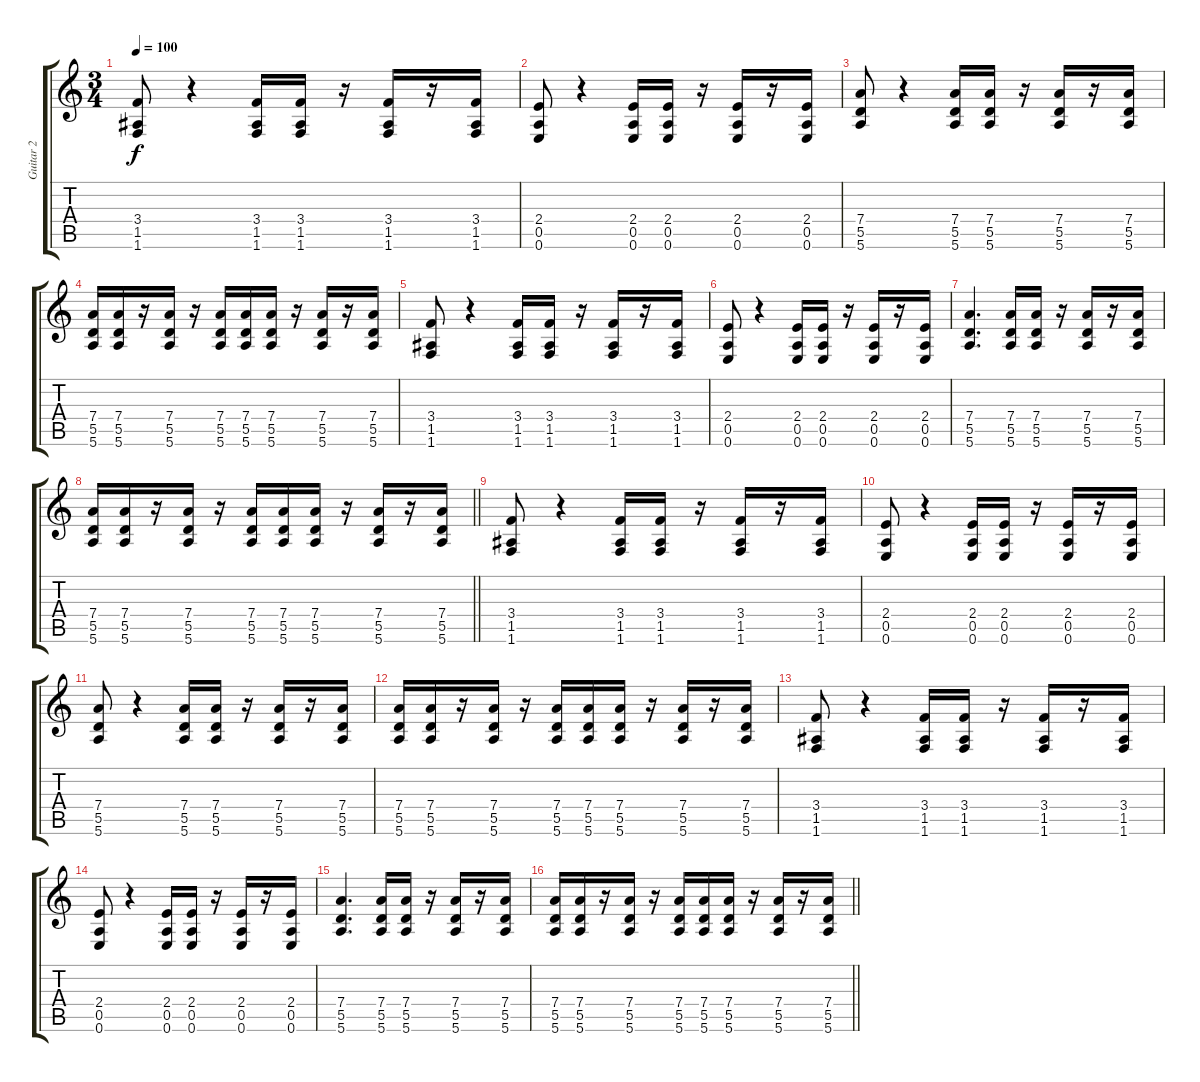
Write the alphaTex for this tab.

\track ("Guitar 2" "Guitar 2") {instrument overdrivenguitar}
\staff {score tabs}
\tuning (E4 B3 G3 D3 A2 E2) {hide}
\ts (3 4)
\tempo 100
\clef g2
\ks c
(3.4 1.5 1.6).8{dy f} r.4 (3.4 1.5 1.6).16 (3.4 1.5 1.6).16 r.16 (3.4 1.5 1.6).16 r.16 (3.4 1.5 1.6).16 |
(2.4 0.5 0.6).8 r.4 (2.4 0.5 0.6).16 (2.4 0.5 0.6).16 r.16 (2.4 0.5 0.6).16 r.16 (2.4 0.5 0.6).16 |
(7.4 5.5 5.6).8 r.4 (7.4 5.5 5.6).16 (7.4 5.5 5.6).16 r.16 (7.4 5.5 5.6).16 r.16 (7.4 5.5 5.6).16 |
(7.4 5.5 5.6).16 (7.4 5.5 5.6).16 r.16 (7.4 5.5 5.6).16 r.16 (7.4 5.5 5.6).16 (7.4 5.5 5.6).16 (7.4 5.5 5.6).16 r.16 (7.4 5.5 5.6).16 r.16 (7.4 5.5 5.6).16 |
(3.4 1.5 1.6).8 r.4 (3.4 1.5 1.6).16 (3.4 1.5 1.6).16 r.16 (3.4 1.5 1.6).16 r.16 (3.4 1.5 1.6).16 |
(2.4 0.5 0.6).8 r.4 (2.4 0.5 0.6).16 (2.4 0.5 0.6).16 r.16 (2.4 0.5 0.6).16 r.16 (2.4 0.5 0.6).16 |
(7.4 5.5 5.6).4{d} (7.4 5.5 5.6).16 (7.4 5.5 5.6).16 r.16 (7.4 5.5 5.6).16 r.16 (7.4 5.5 5.6).16 |
\barLineRight lightlight
(7.4 5.5 5.6).16 (7.4 5.5 5.6).16 r.16 (7.4 5.5 5.6).16 r.16 (7.4 5.5 5.6).16 (7.4 5.5 5.6).16 (7.4 5.5 5.6).16 r.16 (7.4 5.5 5.6).16 r.16 (7.4 5.5 5.6).16 |
(3.4 1.5 1.6).8 r.4 (3.4 1.5 1.6).16 (3.4 1.5 1.6).16 r.16 (3.4 1.5 1.6).16 r.16 (3.4 1.5 1.6).16 |
(2.4 0.5 0.6).8 r.4 (2.4 0.5 0.6).16 (2.4 0.5 0.6).16 r.16 (2.4 0.5 0.6).16 r.16 (2.4 0.5 0.6).16 |
(7.4 5.5 5.6).8 r.4 (7.4 5.5 5.6).16 (7.4 5.5 5.6).16 r.16 (7.4 5.5 5.6).16 r.16 (7.4 5.5 5.6).16 |
(7.4 5.5 5.6).16 (7.4 5.5 5.6).16 r.16 (7.4 5.5 5.6).16 r.16 (7.4 5.5 5.6).16 (7.4 5.5 5.6).16 (7.4 5.5 5.6).16 r.16 (7.4 5.5 5.6).16 r.16 (7.4 5.5 5.6).16 |
(3.4 1.5 1.6).8 r.4 (3.4 1.5 1.6).16 (3.4 1.5 1.6).16 r.16 (3.4 1.5 1.6).16 r.16 (3.4 1.5 1.6).16 |
(2.4 0.5 0.6).8 r.4 (2.4 0.5 0.6).16 (2.4 0.5 0.6).16 r.16 (2.4 0.5 0.6).16 r.16 (2.4 0.5 0.6).16 |
(7.4 5.5 5.6).4{d} (7.4 5.5 5.6).16 (7.4 5.5 5.6).16 r.16 (7.4 5.5 5.6).16 r.16 (7.4 5.5 5.6).16 |
\barLineRight lightlight
(7.4 5.5 5.6).16 (7.4 5.5 5.6).16 r.16 (7.4 5.5 5.6).16 r.16 (7.4 5.5 5.6).16 (7.4 5.5 5.6).16 (7.4 5.5 5.6).16 r.16 (7.4 5.5 5.6).16 r.16 (7.4 5.5 5.6).16
